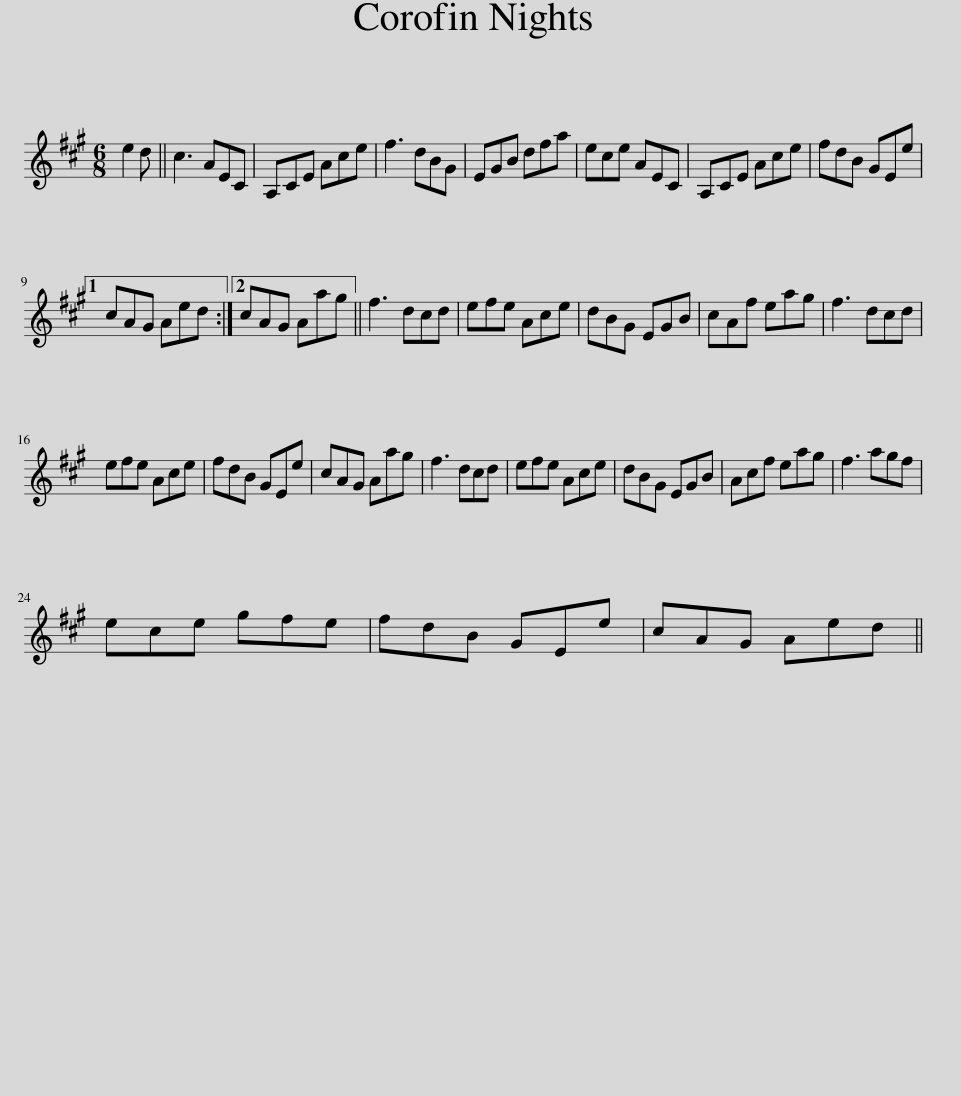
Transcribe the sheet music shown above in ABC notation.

X:1
L:1/8
M:6/8
I:linebreak $
K:A
V:1 treble
V:1
 e2 d || c3 AEC | A,CE Ace | f3 dBG | EGB dfa | %5
 ece AEC | A,CE Ace | fdB GEe |1$ cAG Aed :|2 cAG Aag || %10
 f3 dcd | efe Ace | dBG EGB | cAf eag | f3 dcd |$ %15
 efe Ace | fdB GEe | cAG Aag | f3 dcd | efe Ace | %20
 dBG EGB | Acf eag | f3 agf |$ ece gfe | fdB GEe | %25
 cAG Aed || %26
